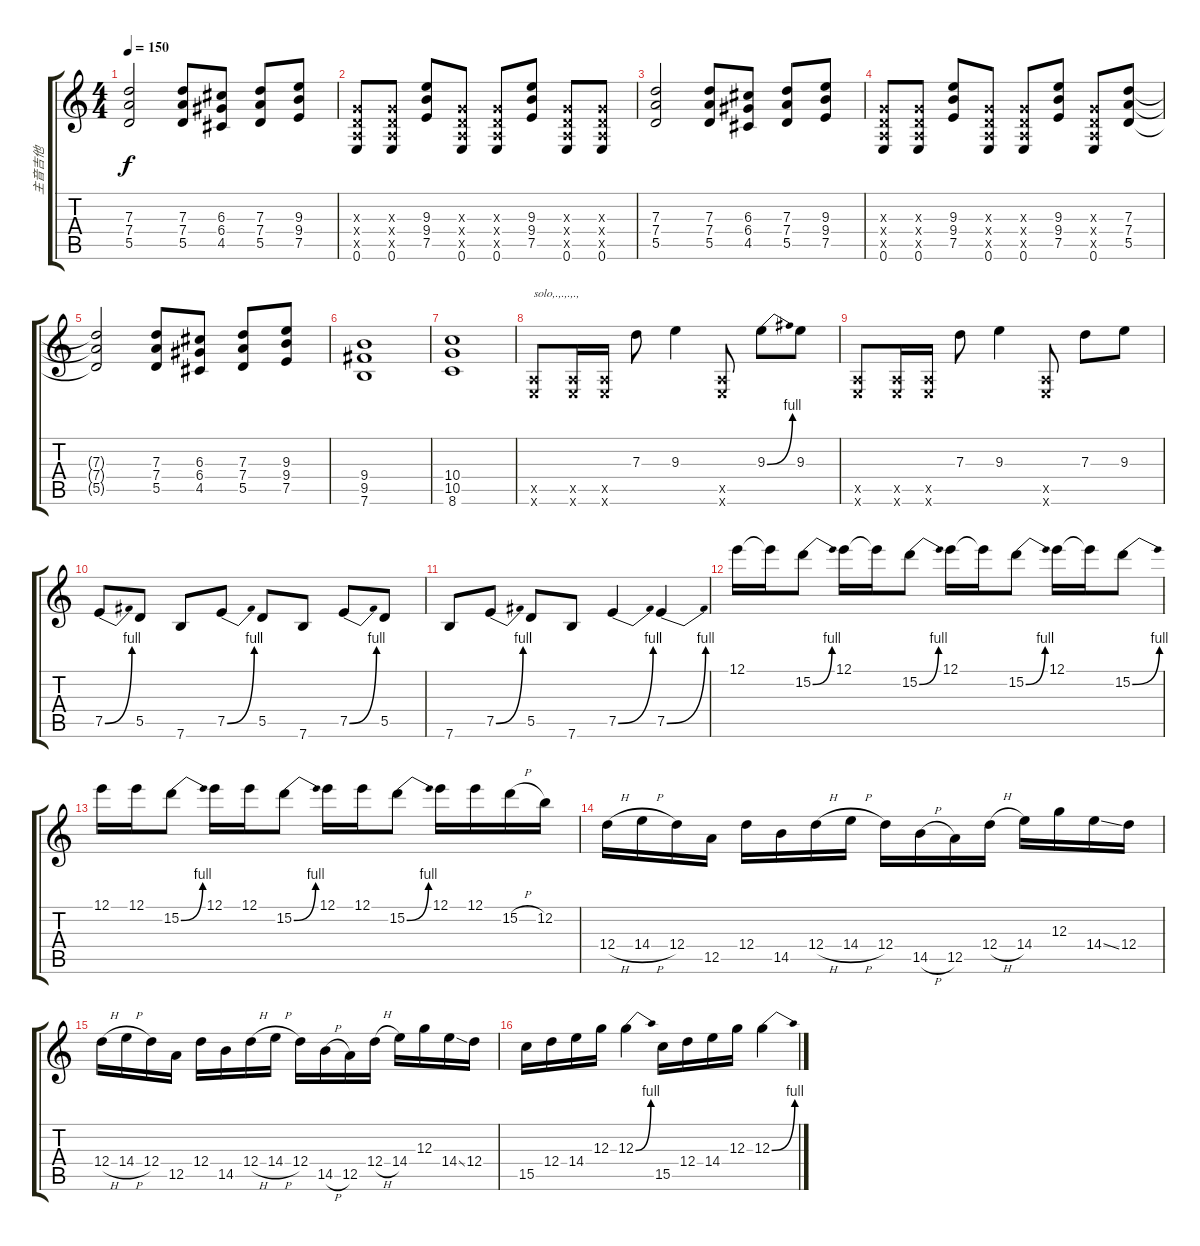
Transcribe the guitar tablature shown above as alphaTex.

\track ("主音吉他" "主音吉他") {instrument overdrivenguitar}
\staff {score tabs}
\tuning (E4 B3 G3 D3 A2 E2) {hide}
\ts (4 4)
\tempo 150
\clef g2
\ks c
(7.3{t} 7.4{t} 5.5{t}).2{dy f} (7.3 7.4 5.5).8 (6.3 6.4 4.5).8 (7.3 7.4 5.5).8 (9.3 9.4 7.5).8 |
(0.3{x} 0.4{x} 0.5{x} 0.6).8 (0.3{x} 0.4{x} 0.5{x} 0.6).8 (9.3 9.4 7.5).8 (0.3{x} 0.4{x} 0.5{x} 0.6).8 (0.3{x} 0.4{x} 0.5{x} 0.6).8 (9.3 9.4 7.5).8 (0.3{x} 0.4{x} 0.5{x} 0.6).8 (0.3{x} 0.4{x} 0.5{x} 0.6).8 |
(7.3 7.4 5.5).2 (7.3 7.4 5.5).8 (6.3 6.4 4.5).8 (7.3 7.4 5.5).8 (9.3 9.4 7.5).8 |
(0.3{x} 0.4{x} 0.5{x} 0.6).8 (0.3{x} 0.4{x} 0.5{x} 0.6).8 (9.3 9.4 7.5).8 (0.3{x} 0.4{x} 0.5{x} 0.6).8 (0.3{x} 0.4{x} 0.5{x} 0.6).8 (9.3 9.4 7.5).8 (0.3{x} 0.4{x} 0.5{x} 0.6).8 (7.3 7.4 5.5).8 |
(7.3{t} 7.4{t} 5.5{t}).2 (7.3 7.4 5.5).8 (6.3 6.4 4.5).8 (7.3 7.4 5.5).8 (9.3 9.4 7.5).8 |
(9.4 9.5 7.6).1 |
(10.4 10.5 8.6).1 |
(0.5{x} 0.6{x}).8{txt "solo,.,.,.,.,"} (0.5{x} 0.6{x}).16 (0.5{x} 0.6{x}).16 7.3.8 9.3.4 (0.5{x} 0.6{x}).8 9.3{be (bend 0 0 60 4)}.8 9.3.8 |
(0.5{x} 0.6{x}).8 (0.5{x} 0.6{x}).16 (0.5{x} 0.6{x}).16 7.3.8 9.3.4 (0.5{x} 0.6{x}).8 7.3.8 9.3.8 |
7.5{be (bend 0 0 60 4)}.8 5.5.8 7.6.8 7.5{be (bend 0 0 60 4)}.8 5.5.8 7.6.8 7.5{be (bend 0 0 60 4)}.8 5.5.8 |
7.6.8 7.5{be (bend 0 0 60 4)}.8 5.5.8 7.6.8 7.5{be (bend 0 0 60 4)}.4 7.5{be (bend 0 0 60 4)}.4 |
12.1.16 12.1{t}.16 15.2{be (bend 0 0 60 4)}.8 12.1.16 12.1{t}.16 15.2{be (bend 0 0 60 4)}.8 12.1.16 12.1{t}.16 15.2{be (bend 0 0 60 4)}.8 12.1.16 12.1{t}.16 15.2{be (bend 0 0 60 4)}.8 |
12.1.16 12.1.16 15.2{be (bend 0 0 60 4)}.8 12.1.16 12.1.16 15.2{be (bend 0 0 60 4)}.8 12.1.16 12.1.16 15.2{be (bend 0 0 60 4)}.8 12.1.16 12.1.16 15.2{h}.16 12.2.16 |
12.4{h}.16 14.4{h}.16 12.4.16 12.5.16 12.4.16 14.5.16 12.4{h}.16 14.4{h}.16 12.4.16 14.5{h}.16 12.5.16 12.4{h}.16 14.4.16 12.3.16 14.4{ss}.16 12.4.16 |
12.4{h}.16 14.4{h}.16 12.4.16 12.5.16 12.4.16 14.5.16 12.4{h}.16 14.4{h}.16 12.4.16 14.5{h}.16 12.5.16 12.4{h}.16 14.4.16 12.3.16 14.4{ss}.16 12.4.16 |
15.5.16 12.4.16 14.4.16 12.3.16 12.3{be (bend 0 0 60 4)}.4 15.5.16 12.4.16 14.4.16 12.3.16 12.3{be (bend 0 0 60 4)}.4
